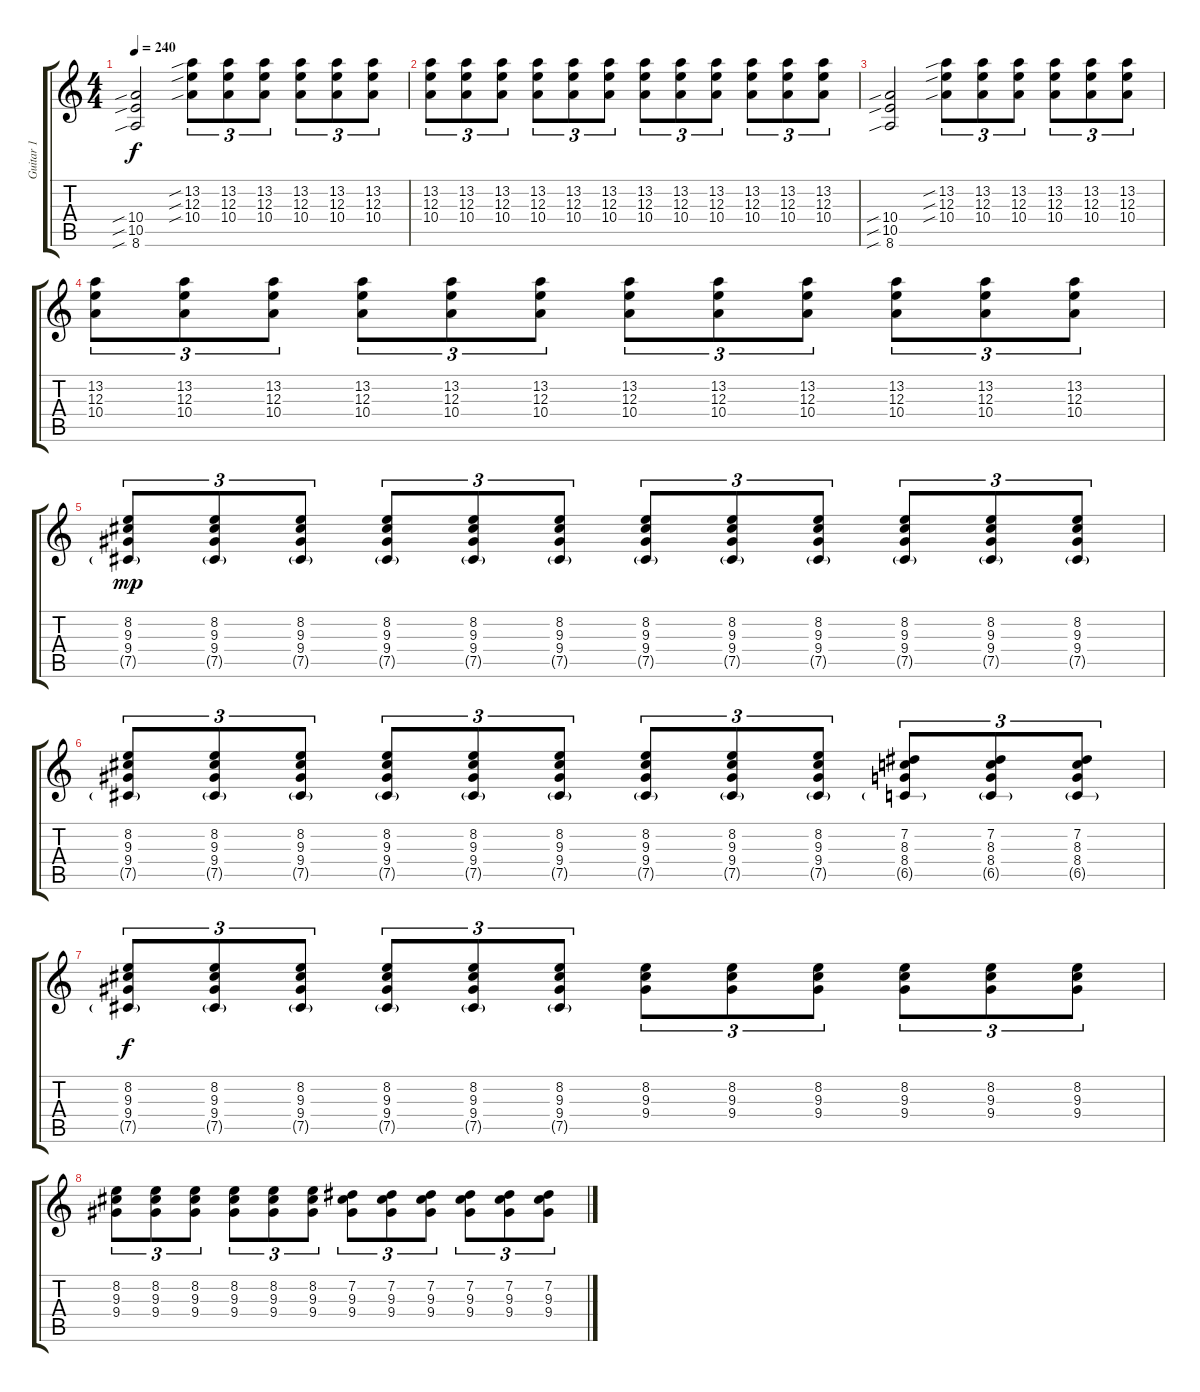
\track ("Guitar 1" "Guitar 1") {instrument distortionguitar}
\staff {score tabs}
\tuning (Db4 Ab3 E3 B2 Gb2 Db2) {hide}
\ts (4 4)
\tempo 240
\clef g2
\ks c
(10.4{sib} 10.5{sib} 8.6{sib}).2{dy f} (13.2{sib} 12.3{sib} 10.4{sib}).8{tu (3 2)} (13.2 12.3 10.4).8{tu (3 2)} (13.2 12.3 10.4).8{tu (3 2)} (13.2 12.3 10.4).8{tu (3 2)} (13.2 12.3 10.4).8{tu (3 2)} (13.2 12.3 10.4).8{tu (3 2)} |
(13.2 12.3 10.4).8{tu (3 2)} (13.2 12.3 10.4).8{tu (3 2)} (13.2 12.3 10.4).8{tu (3 2)} (13.2 12.3 10.4).8{tu (3 2)} (13.2 12.3 10.4).8{tu (3 2)} (13.2 12.3 10.4).8{tu (3 2)} (13.2 12.3 10.4).8{tu (3 2)} (13.2 12.3 10.4).8{tu (3 2)} (13.2 12.3 10.4).8{tu (3 2)} (13.2 12.3 10.4).8{tu (3 2)} (13.2 12.3 10.4).8{tu (3 2)} (13.2 12.3 10.4).8{tu (3 2)} |
(10.4{sib} 10.5{sib} 8.6{sib}).2 (13.2{sib} 12.3{sib} 10.4{sib}).8{tu (3 2)} (13.2 12.3 10.4).8{tu (3 2)} (13.2 12.3 10.4).8{tu (3 2)} (13.2 12.3 10.4).8{tu (3 2)} (13.2 12.3 10.4).8{tu (3 2)} (13.2 12.3 10.4).8{tu (3 2)} |
(13.2 12.3 10.4).8{tu (3 2)} (13.2 12.3 10.4).8{tu (3 2)} (13.2 12.3 10.4).8{tu (3 2)} (13.2 12.3 10.4).8{tu (3 2)} (13.2 12.3 10.4).8{tu (3 2)} (13.2 12.3 10.4).8{tu (3 2)} (13.2 12.3 10.4).8{tu (3 2)} (13.2 12.3 10.4).8{tu (3 2)} (13.2 12.3 10.4).8{tu (3 2)} (13.2 12.3 10.4).8{tu (3 2)} (13.2 12.3 10.4).8{tu (3 2)} (13.2 12.3 10.4).8{tu (3 2)} |
(8.2 9.3 9.4 7.5{g}).8{tu (3 2) dy mp} (8.2 9.3 9.4 7.5{g}).8{tu (3 2)} (8.2 9.3 9.4 7.5{g}).8{tu (3 2)} (8.2 9.3 9.4 7.5{g}).8{tu (3 2)} (8.2 9.3 9.4 7.5{g}).8{tu (3 2)} (8.2 9.3 9.4 7.5{g}).8{tu (3 2)} (8.2 9.3 9.4 7.5{g}).8{tu (3 2)} (8.2 9.3 9.4 7.5{g}).8{tu (3 2)} (8.2 9.3 9.4 7.5{g}).8{tu (3 2)} (8.2 9.3 9.4 7.5{g}).8{tu (3 2)} (8.2 9.3 9.4 7.5{g}).8{tu (3 2)} (8.2 9.3 9.4 7.5{g}).8{tu (3 2)} |
(8.2 9.3 9.4 7.5{g}).8{tu (3 2)} (8.2 9.3 9.4 7.5{g}).8{tu (3 2)} (8.2 9.3 9.4 7.5{g}).8{tu (3 2)} (8.2 9.3 9.4 7.5{g}).8{tu (3 2)} (8.2 9.3 9.4 7.5{g}).8{tu (3 2)} (8.2 9.3 9.4 7.5{g}).8{tu (3 2)} (8.2 9.3 9.4 7.5{g}).8{tu (3 2)} (8.2 9.3 9.4 7.5{g}).8{tu (3 2)} (8.2 9.3 9.4 7.5{g}).8{tu (3 2)} (7.2 8.3 8.4 6.5{g}).8{tu (3 2)} (7.2 8.3 8.4 6.5{g}).8{tu (3 2)} (7.2 8.3 8.4 6.5{g}).8{tu (3 2)} |
(8.2 9.3 9.4 7.5{g}).8{tu (3 2) dy f} (8.2 9.3 9.4 7.5{g}).8{tu (3 2)} (8.2 9.3 9.4 7.5{g}).8{tu (3 2)} (8.2 9.3 9.4 7.5{g}).8{tu (3 2)} (8.2 9.3 9.4 7.5{g}).8{tu (3 2)} (8.2 9.3 9.4 7.5{g}).8{tu (3 2)} (8.2 9.3 9.4).8{tu (3 2)} (8.2 9.3 9.4).8{tu (3 2)} (8.2 9.3 9.4).8{tu (3 2)} (8.2 9.3 9.4).8{tu (3 2)} (8.2 9.3 9.4).8{tu (3 2)} (8.2 9.3 9.4).8{tu (3 2)} |
(8.2 9.3 9.4).8{tu (3 2)} (8.2 9.3 9.4).8{tu (3 2)} (8.2 9.3 9.4).8{tu (3 2)} (8.2 9.3 9.4).8{tu (3 2)} (8.2 9.3 9.4).8{tu (3 2)} (8.2 9.3 9.4).8{tu (3 2)} (7.2 9.3 9.4).8{tu (3 2)} (7.2 9.3 9.4).8{tu (3 2)} (7.2 9.3 9.4).8{tu (3 2)} (7.2 9.3 9.4).8{tu (3 2)} (7.2 9.3 9.4).8{tu (3 2)} (7.2 9.3 9.4).8{tu (3 2)}
